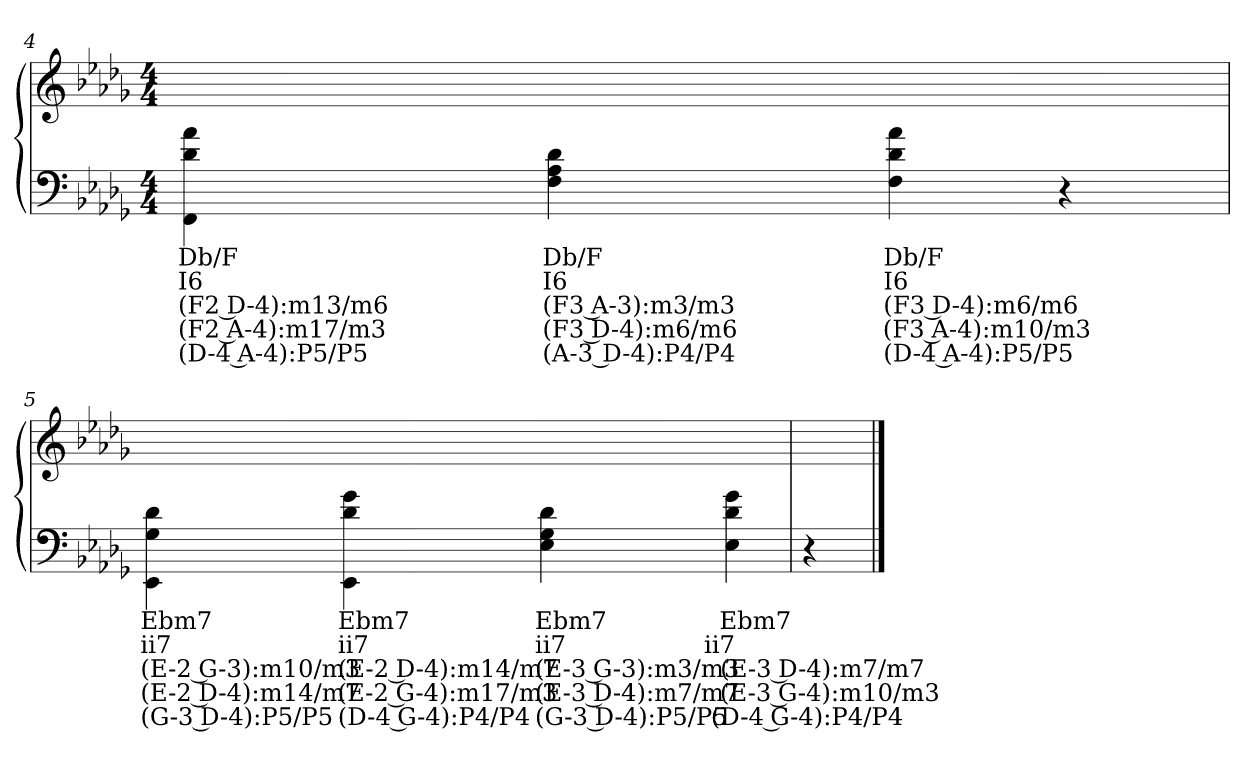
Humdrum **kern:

**kern	**text	**text	**text	**text	**text	**kern
*part2	*part2	*part2	*part2	*part2	*part2	*part1
*staff2	*staff2	*staff2	*staff2	*staff2	*staff2	*staff1
*clefF4	*	*	*	*	*	*clefG2
*k[b-e-a-d-g-]	*	*	*	*	*	*k[b-e-a-d-g-]
*D-:	*	*	*	*	*	*D-:
*M4/4	*	*	*	*	*	*M4/4
=4	=4	=4	=4	=4	=4	=4
4FF 4d- 4a-	Db/F	I6	(F2 D-4):m13/m6	(F2 A-4):m17/m3	(D-4 A-4):P5/P5	1ryy
4F 4A- 4d-	Db/F	I6	(F3 A-3):m3/m3	(F3 D-4):m6/m6	(A-3 D-4):P4/P4	.
4F 4d- 4a-	Db/F	I6	(F3 D-4):m6/m6	(F3 A-4):m10/m3	(D-4 A-4):P5/P5	.
4r	.	.	.	.	.	.
=5	=5	=5	=5	=5	=5	=5
4EE- 4G- 4d-	Ebm7	ii7	(E-2 G-3):m10/m3	(E-2 D-4):m14/m7	(G-3 D-4):P5/P5	1ryy
4EE- 4d- 4g-	Ebm7	ii7	(E-2 D-4):m14/m7	(E-2 G-4):m17/m3	(D-4 G-4):P4/P4	.
4E- 4G- 4d-	Ebm7	ii7	(E-3 G-3):m3/m3	(E-3 D-4):m7/m7	(G-3 D-4):P5/P5	.
4E- 4d- 4g-	Ebm7	ii7	(E-3 D-4):m7/m7	(E-3 G-4):m10/m3	(D-4 G-4):P4/P4	.
=6	=6	=6	=6	=6	=6	=6
4r	.	.	.	.	.	4ryy
==	==	==	==	==	==	==
*-	*-	*-	*-	*-	*-	*-
